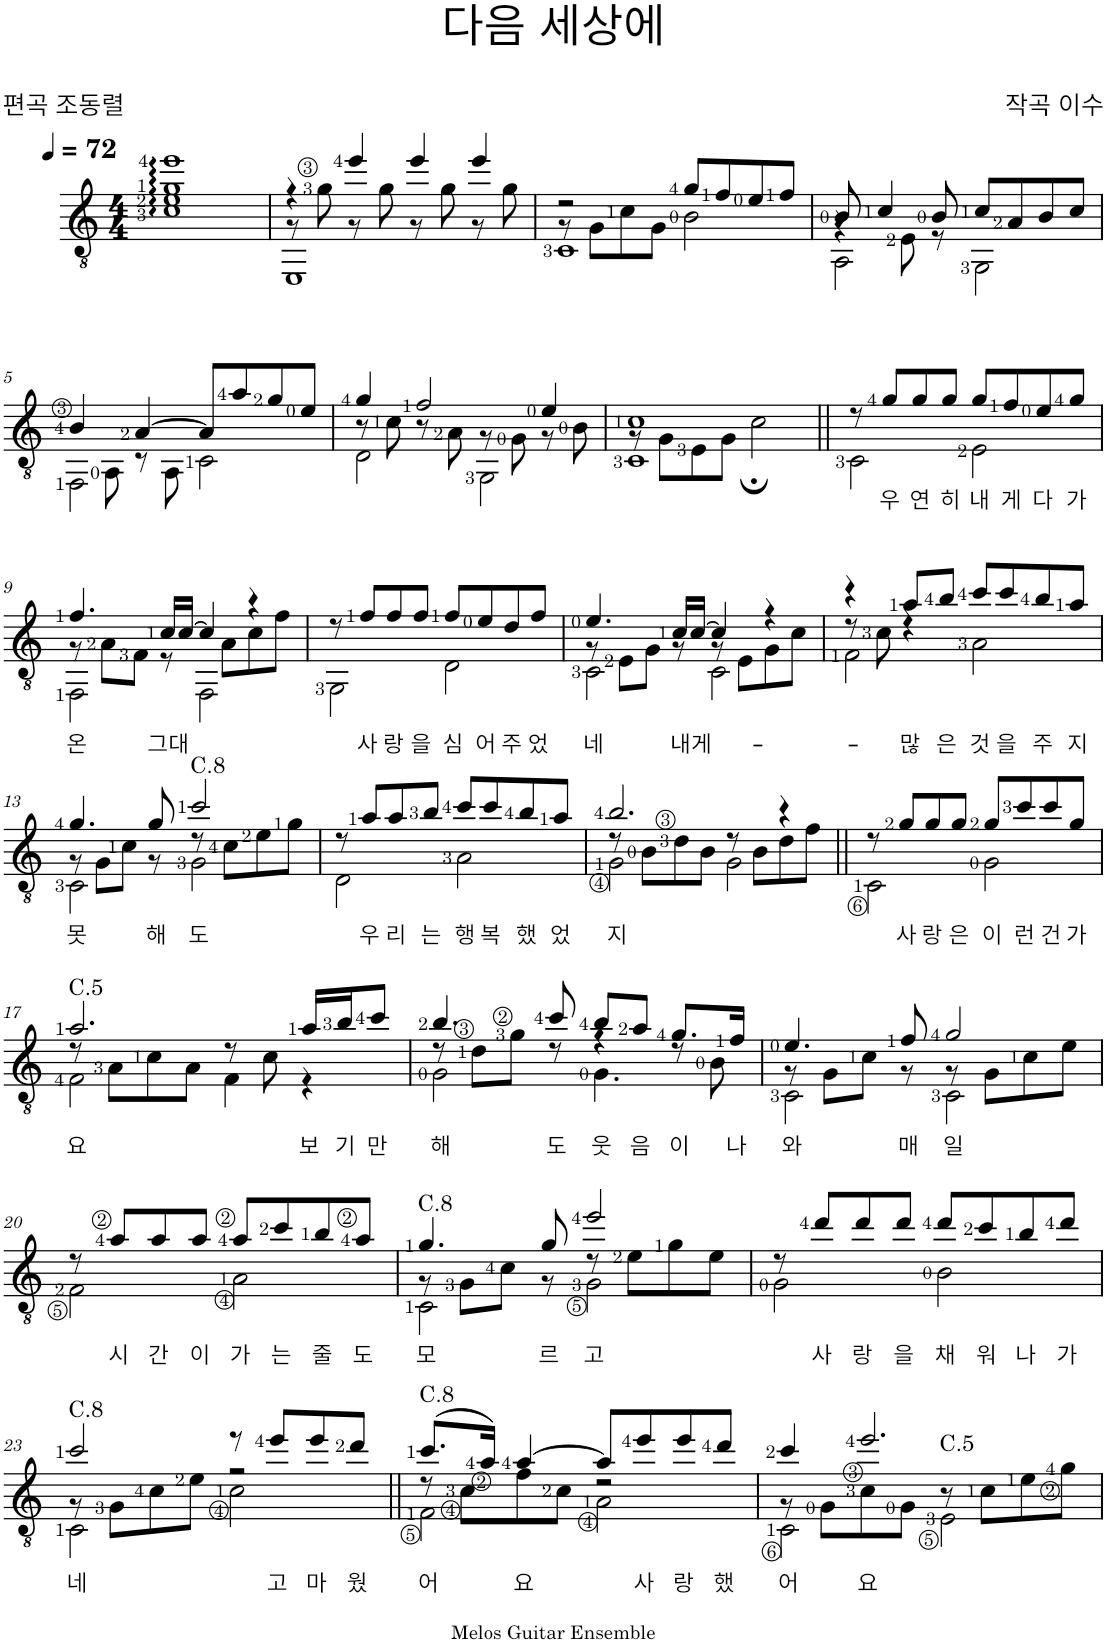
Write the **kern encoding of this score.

**kern	**text
*part1	*part1
*staff1	*staff1
*I"클래식 기타	*
*clefGv2	*
*k[]	*
*M4/4	*
*MM72	*
=1	=1
*^	*
1ee	1c: 1e: 1g:	.
=2	=2	=2
*	*^	*
4r	8r	1EE	.
.	8g\	.	.
4ee/	8r	.	.
.	8g\	.	.
4ee/	8r	.	.
.	8g\	.	.
4ee/	8r	.	.
.	8g\	.	.
=3	=3	=3	=3
2r	8r	1C	.
.	8G\L	.	.
.	8c\	.	.
.	8G\J	.	.
8g/L	2B\	.	.
8f/	.	.	.
8e/	.	.	.
8f/J	.	.	.
=4	=4	=4	=4
8B/	4r	2AA\	.
4c/	.	.	.
.	8E\	.	.
8B/	8r	.	.
8c/L	2ryy	2GG\	.
8A/	.	.	.
8B/	.	.	.
8c/J	.	.	.
!!LO:LB:g=z	!!	!!
=5	=5	=5	=5
4B/	8ryy	2FF\	.
.	8AA\	.	.
[4A/	8r	.	.
.	8AA\	.	.
8A/L]	2ryy	2C\	.
8a/	.	.	.
8g/	.	.	.
8e/J	.	.	.
=6	=6	=6	=6
4g/	8r	2D\	.
.	8c\	.	.
2f/	8r	.	.
.	8A\	.	.
.	8r	2GG\	.
.	8G\	.	.
4e/	8r	.	.
.	8B\	.	.
=7	=7	=7	=7
1c	8r	1C	.
.	8G\L	.	.
.	8E\	.	.
.	8G\J	.	.
.	2c;\	.	.
*	*v	*v	*
=8||	=8||	=8||
8r	2C\	.
!	!	!LO:LY:b
8g/L	.	우
!	!	!LO:LY:b
8g/	.	연
!	!	!LO:LY:b
8g/J	.	히
!	!	!LO:LY:b
8g/L	2E\	내
!	!	!LO:LY:b
8f/	.	게
!	!	!LO:LY:b
8e/	.	다
!	!	!LO:LY:b
8g/J	.	가
*v	*v	*
!!LO:LB:g=z
=9	=9
!	!LO:LY:b
*^	*
*	*^	*
4.f/	8r	2FF\	온
.	8A\L	.	.
.	8F\J	.	.
!	!	!	!LO:LY:b
16c/LL	8r	.	그대
[16c/JJ	.	.	.
4c/]	8ryy	2FF\	.
.	8A\L	.	.
4r	8c\	.	.
.	8f\J	.	.
*	*v	*v	*
=10	=10	=10
8r	2GG\	.
!	!	!LO:LY:b
8f/L	.	사
!	!	!LO:LY:b
8f/	.	랑
!	!	!LO:LY:b
8f/J	.	을
!	!	!LO:LY:b
8f/L	2D\	심
!	!	!LO:LY:b
8e/	.	어
!	!	!LO:LY:b
8d/	.	주
!	!	!LO:LY:b
8f/J	.	었
*v	*v	*
=11	=11
!	!LO:LY:b
*^	*
*	*^	*
4.e/	8r	2C\	네
.	8E\L	.	.
.	8G\J	.	.
!	!	!	!LO:LY:b
16c/LL	8r	.	내게-
[16c/JJ	.	.	.
4c/]	8r	2C\	.
.	8E\L	.	.
4r	8G\	.	.
.	8c\J	.	.
=12	=12	=12	=12
4r	8r	2F\	.
.	8c\	.	.
!	!	!	!LO:LY:b
8a/L	4r	.	많
!	!	!	!LO:LY:b
8b/J	.	.	은
!	!	!	!LO:LY:b
8cc/L	2ryy	2A\	것
!	!	!	!LO:LY:b
8cc/	.	.	을
!	!	!	!LO:LY:b
8b/	.	.	주
!	!	!	!LO:LY:b
8a/J	.	.	지
!!LO:LB:g=z	!!	!!
=13	=13	=13	=13
!	!	!	!LO:LY:b
4.g/	8r	2C\	못
.	8G\L	.	.
.	8c\J	.	.
!	!	!	!LO:LY:b
8g/	8r	.	해
!LO:TX:a:t=C.8	!	!	!
!	!	!	!LO:LY:b
2cc/	8r	2G\	도
.	8c\L	.	.
.	8e\	.	.
.	8g\J	.	.
*	*v	*v	*
=14	=14	=14
8r	2D\	.
!	!	!LO:LY:b
8a/L	.	우
!	!	!LO:LY:b
8a/	.	리
!	!	!LO:LY:b
8b/J	.	는
!	!	!LO:LY:b
8cc/L	2A\	행
!	!	!LO:LY:b
8cc/	.	복
!	!	!LO:LY:b
8b/	.	했
!	!	!LO:LY:b
8a/J	.	었
*v	*v	*
=15	=15
!	!LO:LY:b
*^	*
*	*^	*
2.b/	8r	2G\	지
.	8B\L	.	.
.	8d\	.	.
.	8B\J	.	.
.	8r	2G\	.
.	8B\L	.	.
4r	8d\	.	.
.	8f\J	.	.
*	*v	*v	*
=16||	=16||	=16||
8r	2C\	.
!	!	!LO:LY:b
8g/L	.	사
!	!	!LO:LY:b
8g/	.	랑
!	!	!LO:LY:b
8g/J	.	은
!	!	!LO:LY:b
8g/L	2G\	이
!	!	!LO:LY:b
8cc/	.	런
!	!	!LO:LY:b
8cc/	.	건
!	!	!LO:LY:b
8g/J	.	가
*v	*v	*
!!LO:LB:g=z
=17	=17
!LO:TX:a:t=C.5	!
!	!LO:LY:b
*^	*
*	*^	*
2.a/	8r	2F\	요
.	8A\L	.	.
.	8c\	.	.
.	8A\J	.	.
.	8r	4F\	.
.	8c\	.	.
!	!	!	!LO:LY:b
16a/LL	4ryy	4r	보
!	!	!	!LO:LY:b
16b/J	.	.	기
!	!	!	!LO:LY:b
8cc/J	.	.	만
=18	=18	=18	=18
!	!	!	!LO:LY:b
4.b/	8r	2G\	해
.	8d\L	.	.
.	8g\J	.	.
!	!	!	!LO:LY:b
8cc/	8r	.	도
!	!	!	!LO:LY:b
8b/L	4r	4.G\	웃
!	!	!	!LO:LY:b
8a/J	.	.	음
!	!	!	!LO:LY:b
8.g/L	8r	.	이
.	8B\	8ryy	.
!	!	!	!LO:LY:b
16f/Jk	.	.	나
=19	=19	=19	=19
!	!	!	!LO:LY:b
4.e/	8r	2C\	와
.	8G\L	.	.
.	8c\J	.	.
!	!	!	!LO:LY:b
8f/	8r	.	매
!	!	!	!LO:LY:b
2g/	8r	2C\	일
.	8G\L	.	.
.	8c\	.	.
.	8e\J	.	.
*	*v	*v	*
!!LO:LB:g=z
=20	=20	=20
8r	2F\	.
!	!	!LO:LY:b
8a/L	.	시
!	!	!LO:LY:b
8a/	.	간
!	!	!LO:LY:b
8a/J	.	이
!	!	!LO:LY:b
8a/L	2A\	가
!	!	!LO:LY:b
8cc/	.	는
!	!	!LO:LY:b
8b/	.	줄
!	!	!LO:LY:b
8a/J	.	도
*v	*v	*
=21	=21
!LO:TX:a:t=C.8	!
!	!LO:LY:b
*^	*
*	*^	*
4.g/	8r	2C\	모
.	8G\L	.	.
.	8c\J	.	.
!	!	!	!LO:LY:b
8g/	8r	.	르
!	!	!	!LO:LY:b
2ee/	8r	2G\	고
.	8e\L	.	.
.	8g\	.	.
.	8e\J	.	.
*	*v	*v	*
=22	=22	=22
8r	2G\	.
!	!	!LO:LY:b
8dd/L	.	사
!	!	!LO:LY:b
8dd/	.	랑
!	!	!LO:LY:b
8dd/J	.	을
!	!	!LO:LY:b
8dd/L	2B\	채
!	!	!LO:LY:b
8cc/	.	워
!	!	!LO:LY:b
8b/	.	나
!	!	!LO:LY:b
8dd/J	.	가
*v	*v	*
!!LO:LB:g=z
=23	=23
!LO:TX:a:t=C.8	!
!	!LO:LY:b
*^	*
*	*^	*
2cc/	8r	2C\	네
.	8G\L	.	.
.	8c\	.	.
.	8e\J	.	.
8r	2r	2c\	.
!	!	!	!LO:LY:b
8ee/L	.	.	고
!	!	!	!LO:LY:b
8ee/	.	.	마
!	!	!	!LO:LY:b
8dd/J	.	.	웠
=24||	=24||	=24||	=24||
!LO:TX:a:t=C.8	!	!	!
!	!	!	!LO:LY:b
(8.cc/L	8r	2F\	어
.	8c\L	.	.
16a/Jk)	.	.	.
!	!	!	!LO:LY:b
[4a/	8f\	.	요
.	8c\J	.	.
8a/L]	2r	2A\	.
!	!	!	!LO:LY:b
8ee/	.	.	사
!	!	!	!LO:LY:b
8ee/	.	.	랑
!	!	!	!LO:LY:b
8dd/J	.	.	했
=25	=25	=25	=25
!	!	!	!LO:LY:b
4cc/	8r	2C\	어
.	8G\L	.	.
!	!	!	!LO:LY:b
2.ee/	8c\	.	요
.	8G\J	.	.
!	!LO:TX:a:t=C.5	!	!
.	8r	2E\	.
.	8c\L	.	.
.	8e\	.	.
.	8g\J	.	.
*v	*v	*v	*
=	=
*-	*-
